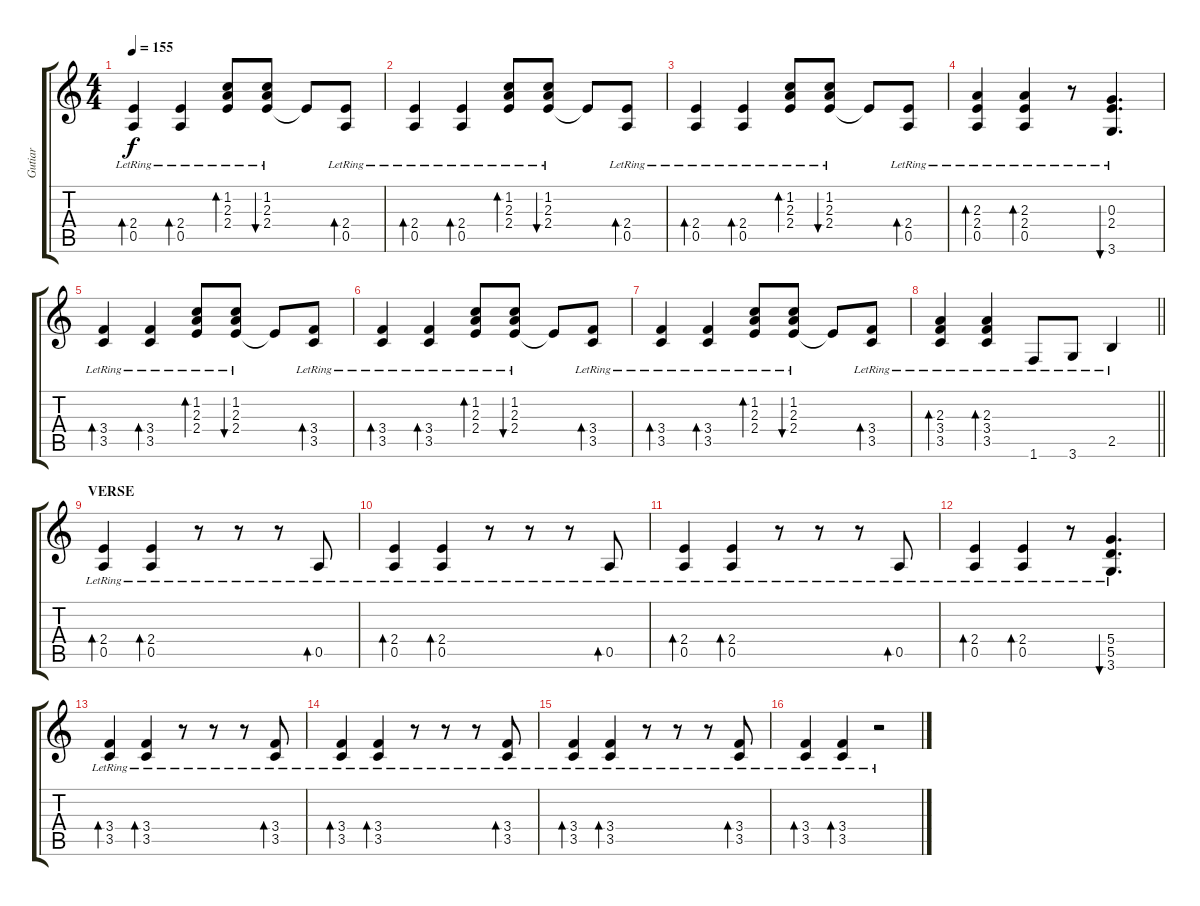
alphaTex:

\track ("Gutiar" "Gutiar") {instrument acousticguitarsteel}
\staff {score tabs}
\tuning (E4 B3 G3 D3 A2 E2) {hide}
\ts (4 4)
\tempo 155
\clef g2
\ks c
(2.4{lr} 0.5{lr}).4{bd 60 dy f} (2.4{lr} 0.5{lr}).4{bd 60} (1.2{lr} 2.3{lr} 2.4{lr}).8{bd 60} (1.2{lr} 2.3{lr} 2.4{lr}).8{bu 60} 2.4{t}.8 (2.4{lr} 0.5{lr}).8{bd 60} |
(2.4{lr} 0.5{lr}).4{bd 60} (2.4{lr} 0.5{lr}).4{bd 60} (1.2{lr} 2.3{lr} 2.4{lr}).8{bd 60} (1.2{lr} 2.3{lr} 2.4{lr}).8{bu 60} 2.4{t}.8 (2.4{lr} 0.5{lr}).8{bd 60} |
(2.4{lr} 0.5{lr}).4{bd 60} (2.4{lr} 0.5{lr}).4{bd 60} (1.2{lr} 2.3{lr} 2.4{lr}).8{bd 60} (1.2{lr} 2.3{lr} 2.4{lr}).8{bu 60} 2.4{t}.8 (2.4{lr} 0.5{lr}).8{bd 60} |
(2.3{lr} 2.4{lr} 0.5{lr}).4{bd 60} (2.3{lr} 2.4{lr} 0.5{lr}).4{bd 60} r.8 (0.3{lr} 2.4{lr} 3.6{lr}).4{d bu 60} |
(3.4{lr} 3.5{lr}).4{bd 60} (3.4{lr} 3.5{lr}).4{bd 60} (1.2{lr} 2.3{lr} 2.4{lr}).8{bd 60} (1.2{lr} 2.3{lr} 2.4{lr}).8{bu 60} 2.4{t}.8 (3.4{lr} 3.5{lr}).8{bd 60} |
(3.4{lr} 3.5{lr}).4{bd 60} (3.4{lr} 3.5{lr}).4{bd 60} (1.2{lr} 2.3{lr} 2.4{lr}).8{bd 60} (1.2{lr} 2.3{lr} 2.4{lr}).8{bu 60} 2.4{t}.8 (3.4{lr} 3.5{lr}).8{bd 60} |
(3.4{lr} 3.5{lr}).4{bd 60} (3.4{lr} 3.5{lr}).4{bd 60} (1.2{lr} 2.3{lr} 2.4{lr}).8{bd 60} (1.2{lr} 2.3{lr} 2.4{lr}).8{bu 60} 2.4{t}.8 (3.4{lr} 3.5{lr}).8{bd 60} |
\barLineRight lightlight
(2.3{lr} 3.4{lr} 3.5{lr}).4{bd 60} (2.3{lr} 3.4{lr} 3.5{lr}).4{bd 60} 1.6{lr}.8 3.6{lr}.8 2.5{lr}.4 |
\section ("" "VERSE")
(2.4{lr} 0.5{lr}).4{bd 60} (2.4{lr} 0.5{lr}).4{bd 60} r.8 r.8 r.8 0.5{lr}.8{bd 60} |
(2.4{lr} 0.5{lr}).4{bd 60} (2.4{lr} 0.5{lr}).4{bd 60} r.8 r.8 r.8 0.5{lr}.8{bd 60} |
(2.4{lr} 0.5{lr}).4{bd 60} (2.4{lr} 0.5{lr}).4{bd 60} r.8 r.8 r.8 0.5{lr}.8{bd 60} |
(2.4{lr} 0.5{lr}).4{bd 60} (2.4{lr} 0.5{lr}).4{bd 60} r.8 (5.4{lr} 5.5 3.6{lr}).4{d bu 60} |
(3.4{lr} 3.5{lr}).4{bd 60} (3.4{lr} 3.5{lr}).4{bd 60} r.8 r.8 r.8 (3.4{lr} 3.5{lr}).8{bd 60} |
(3.4{lr} 3.5{lr}).4{bd 60} (3.4{lr} 3.5{lr}).4{bd 60} r.8 r.8 r.8 (3.4{lr} 3.5{lr}).8{bd 60} |
(3.4{lr} 3.5{lr}).4{bd 60} (3.4{lr} 3.5{lr}).4{bd 60} r.8 r.8 r.8 (3.4{lr} 3.5{lr}).8{bd 60} |
(3.4{lr} 3.5{lr}).4{bd 60} (3.4{lr} 3.5{lr}).4{bd 60} r.2
